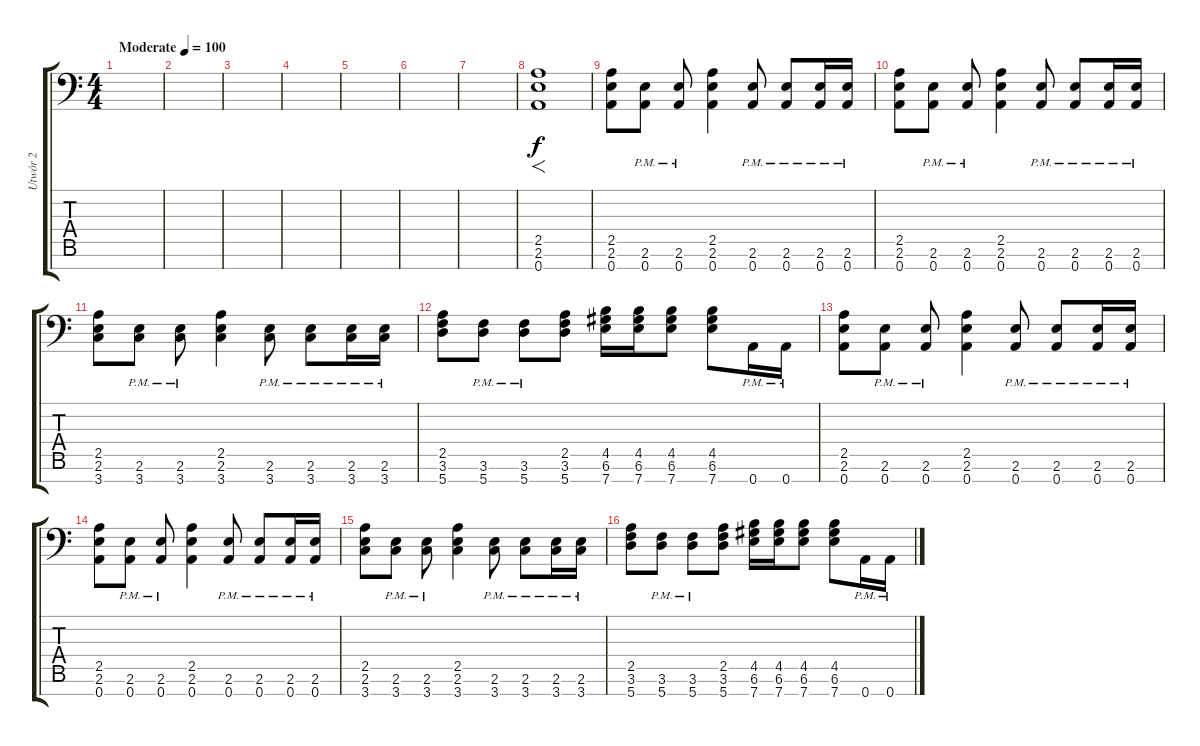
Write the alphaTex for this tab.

\track ("Utwór 2" "Utwór 2") {instrument distortionguitar}
\staff {score tabs}
\tuning (D4 A3 F3 C3 G2 D2 A1) {hide}
\ts (4 4)
\tempo (100 "Moderate")
\clef f4
\ks c
|
|
|
|
|
|
|
(2.5 2.6 0.7).1{f} |
(2.5 2.6 0.7).8 (2.6{pm} 0.7{pm}).8 (2.6{pm} 0.7{pm}).8 (2.5 2.6 0.7).4 (2.6{pm} 0.7{pm}).8 (2.6{pm} 0.7{pm}).8 (2.6{pm} 0.7{pm}).16 (2.6{pm} 0.7{pm}).16 |
(2.5 2.6 0.7).8 (2.6{pm} 0.7{pm}).8 (2.6{pm} 0.7{pm}).8 (2.5 2.6 0.7).4 (2.6{pm} 0.7{pm}).8 (2.6{pm} 0.7{pm}).8 (2.6{pm} 0.7{pm}).16 (2.6{pm} 0.7{pm}).16 |
(2.5 2.6 3.7).8 (2.6{pm} 3.7{pm}).8 (2.6{pm} 3.7{pm}).8 (2.5 2.6 3.7).4 (2.6{pm} 3.7{pm}).8 (2.6{pm} 3.7{pm}).8 (2.6{pm} 3.7{pm}).16 (2.6{pm} 3.7{pm}).16 |
(2.5 3.6 5.7).8 (3.6{pm} 5.7{pm}).8 (3.6{pm} 5.7{pm}).8 (2.5 3.6 5.7).8 (4.5 6.6 7.7).16 (4.5 6.6 7.7).16 (4.5 6.6 7.7).8 (4.5 6.6 7.7).8 0.7{pm}.16 0.7{pm}.16 |
(2.5 2.6 0.7).8 (2.6{pm} 0.7{pm}).8 (2.6{pm} 0.7{pm}).8 (2.5 2.6 0.7).4 (2.6{pm} 0.7{pm}).8 (2.6{pm} 0.7{pm}).8 (2.6{pm} 0.7{pm}).16 (2.6{pm} 0.7{pm}).16 |
(2.5 2.6 0.7).8 (2.6{pm} 0.7{pm}).8 (2.6{pm} 0.7{pm}).8 (2.5 2.6 0.7).4 (2.6{pm} 0.7{pm}).8 (2.6{pm} 0.7{pm}).8 (2.6{pm} 0.7{pm}).16 (2.6{pm} 0.7{pm}).16 |
(2.5 2.6 3.7).8 (2.6{pm} 3.7{pm}).8 (2.6{pm} 3.7{pm}).8 (2.5 2.6 3.7).4 (2.6{pm} 3.7{pm}).8 (2.6{pm} 3.7{pm}).8 (2.6{pm} 3.7{pm}).16 (2.6{pm} 3.7{pm}).16 |
(2.5 3.6 5.7).8 (3.6{pm} 5.7{pm}).8 (3.6{pm} 5.7{pm}).8 (2.5 3.6 5.7).8 (4.5 6.6 7.7).16 (4.5 6.6 7.7).16 (4.5 6.6 7.7).8 (4.5 6.6 7.7).8 0.7{pm}.16 0.7{pm}.16
